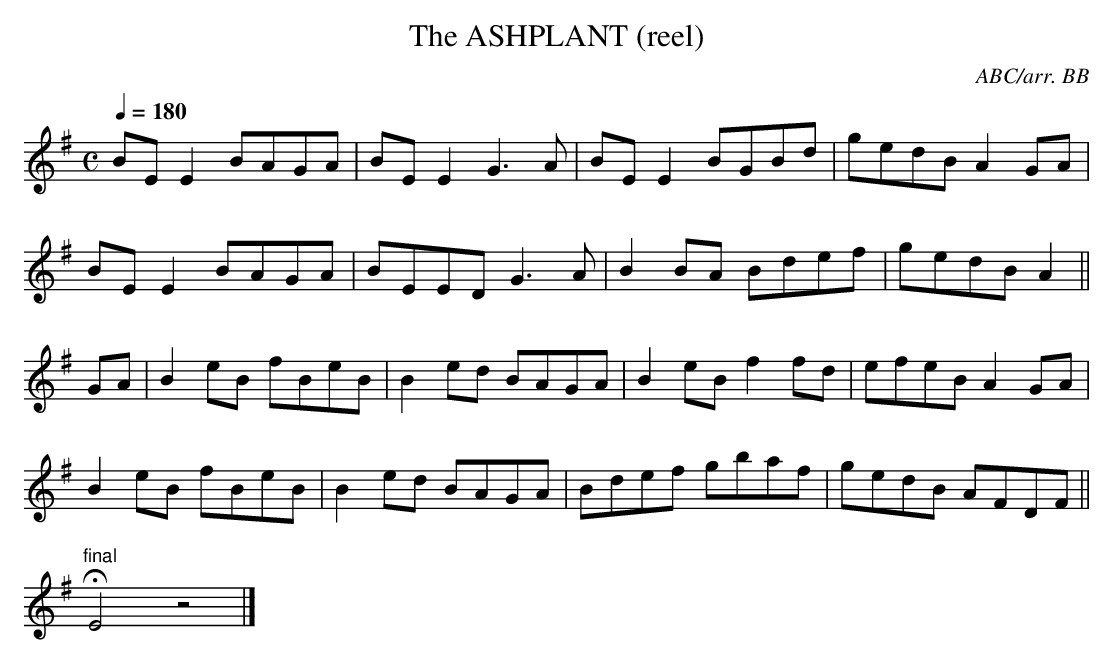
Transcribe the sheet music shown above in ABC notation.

X:1
T:ASHPLANT (reel), The
C:ABC/arr. BB
M:C
L:1/8
Q:1/4=180
K:Em
BEE2 BAGA|BEE2 G3A|BEE2 BGBd|gedB A2GA|
BEE2 BAGA|BEED G3A|B2BA Bdef|gedB A2||
GA|B2eB fBeB|B2ed BAGA|B2eB f2fd|efeB A2GA|
B2eB fBeB|B2ed BAGA|Bdef gbaf|gedB AFDF||
"final"HE4z4|]
